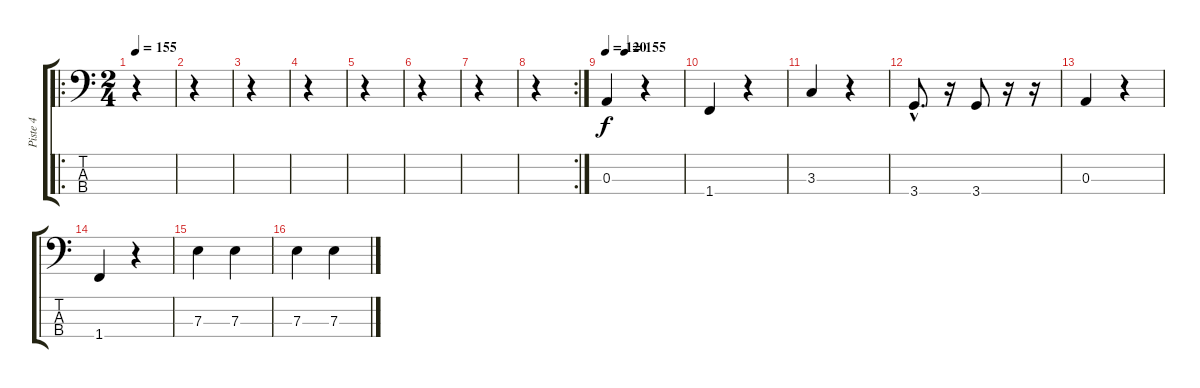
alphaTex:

\track ("Piste 4" "Piste 4") {instrument electricbassfinger}
\staff {score tabs}
\tuning (G2 D2 A1 E1) {hide}
\ro
\ts (2 4)
\tempo 155
\tempo 120
\tempo 155
\clef f4
\ks c
r.4{dy f instrument electricbassfinger} |
r.4 |
r.4 |
r.4 |
r.4 |
r.4 |
r.4 |
\rc 2
r.4 |
\tempo 120
\tempo (155 0.25)
0.3.4 r.4 |
1.4.4 r.4 |
3.3.4 r.4 |
3.4{hac}.8{d} r.16 3.4.8 r.16 r.16 |
0.3.4 r.4 |
1.4.4 r.4 |
7.3.4 7.3.4 |
7.3.4 7.3.4
